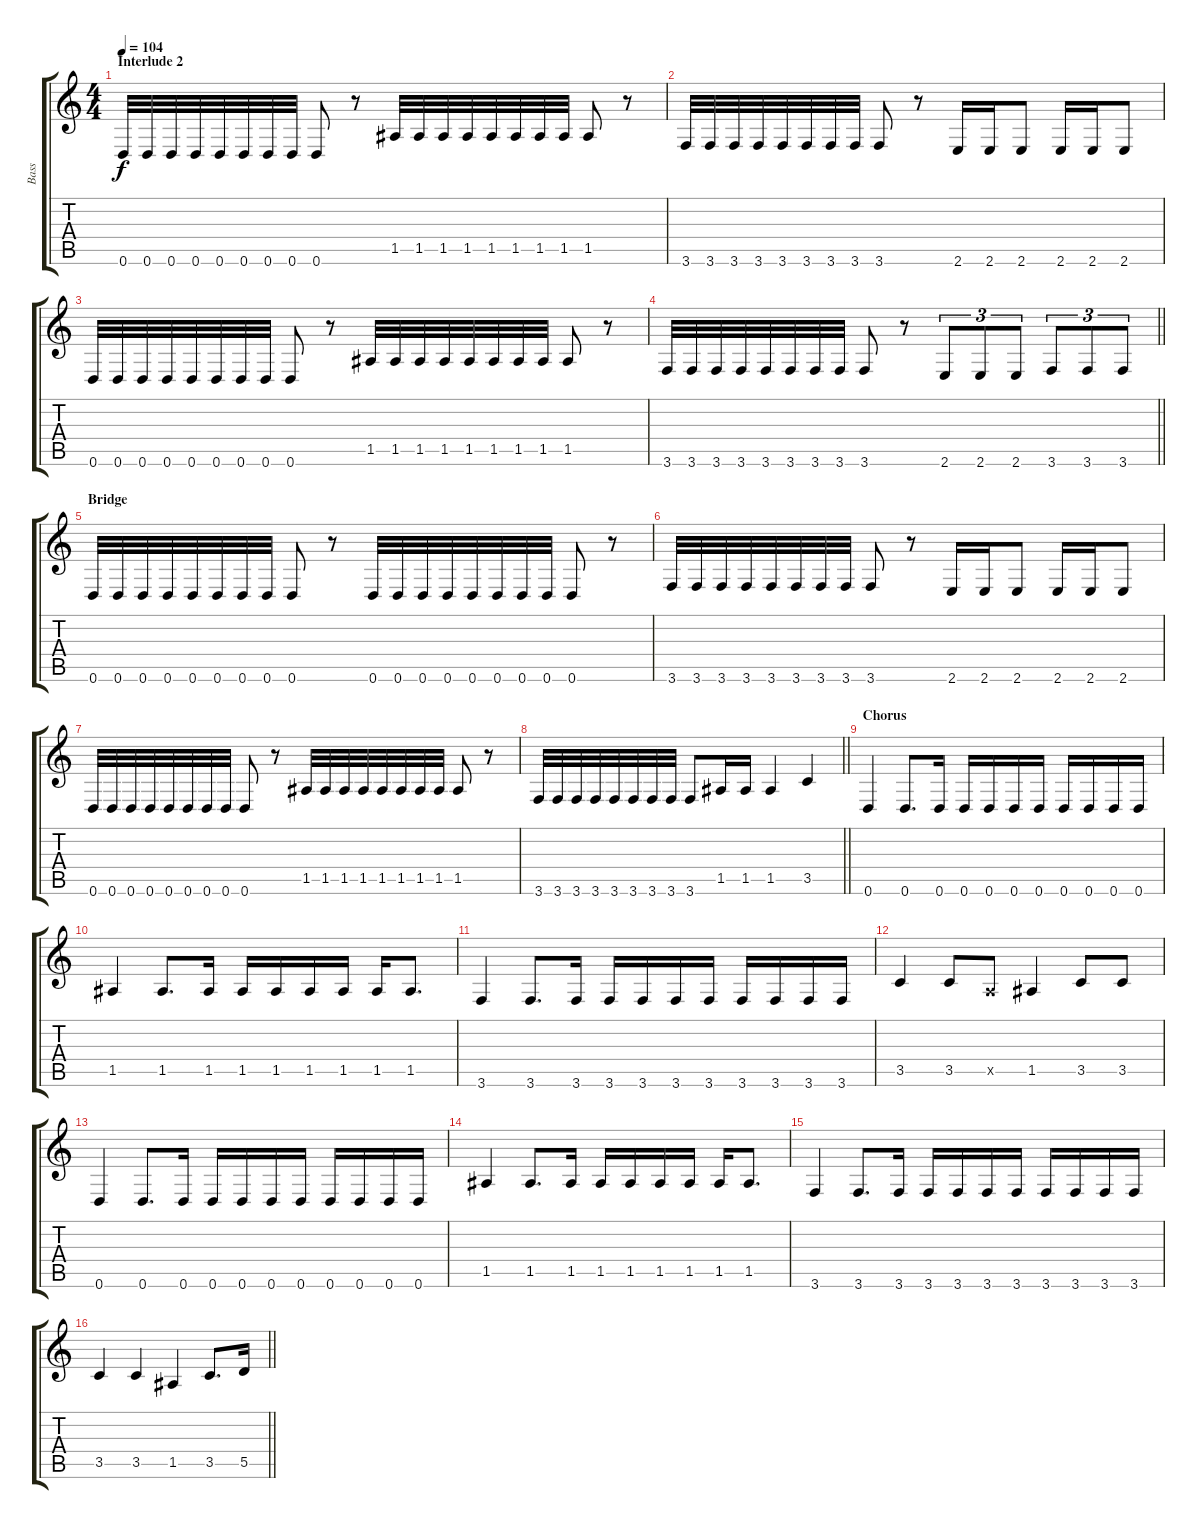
\track ("Bass" "Bass") {instrument electricbassfinger}
\staff {score tabs}
\tuning (E4 B3 G3 D3 A2 D2) {hide}
\ts (4 4)
\section ("" "Interlude 2")
\tempo 104
\clef g2
\ks c
0.6.32{dy f} 0.6.32 0.6.32 0.6.32 0.6.32 0.6.32 0.6.32 0.6.32 0.6.8 r.8 1.5.32 1.5.32 1.5.32 1.5.32 1.5.32 1.5.32 1.5.32 1.5.32 1.5.8 r.8 |
3.6.32 3.6.32 3.6.32 3.6.32 3.6.32 3.6.32 3.6.32 3.6.32 3.6.8 r.8 2.6.16 2.6.16 2.6.8 2.6.16 2.6.16 2.6.8 |
0.6.32 0.6.32 0.6.32 0.6.32 0.6.32 0.6.32 0.6.32 0.6.32 0.6.8 r.8 1.5.32 1.5.32 1.5.32 1.5.32 1.5.32 1.5.32 1.5.32 1.5.32 1.5.8 r.8 |
\barLineRight lightlight
3.6.32 3.6.32 3.6.32 3.6.32 3.6.32 3.6.32 3.6.32 3.6.32 3.6.8 r.8 2.6.8{tu (3 2)} 2.6.8{tu (3 2)} 2.6.8{tu (3 2)} 3.6.8{tu (3 2)} 3.6.8{tu (3 2)} 3.6.8{tu (3 2)} |
\section ("" "Bridge")
0.6.32 0.6.32 0.6.32 0.6.32 0.6.32 0.6.32 0.6.32 0.6.32 0.6.8 r.8 0.6.32 0.6.32 0.6.32 0.6.32 0.6.32 0.6.32 0.6.32 0.6.32 0.6.8 r.8 |
3.6.32 3.6.32 3.6.32 3.6.32 3.6.32 3.6.32 3.6.32 3.6.32 3.6.8 r.8 2.6.16 2.6.16 2.6.8 2.6.16 2.6.16 2.6.8 |
0.6.32 0.6.32 0.6.32 0.6.32 0.6.32 0.6.32 0.6.32 0.6.32 0.6.8 r.8 1.5.32 1.5.32 1.5.32 1.5.32 1.5.32 1.5.32 1.5.32 1.5.32 1.5.8 r.8 |
\barLineRight lightlight
3.6.32 3.6.32 3.6.32 3.6.32 3.6.32 3.6.32 3.6.32 3.6.32 3.6.8 1.5.16 1.5.16 1.5.4 3.5.4 |
\section ("" "Chorus")
0.6.4 0.6.8{d} 0.6.16 0.6.16 0.6.16 0.6.16 0.6.16 0.6.16 0.6.16 0.6.16 0.6.16 |
1.5.4 1.5.8{d} 1.5.16 1.5.16 1.5.16 1.5.16 1.5.16 1.5.16 1.5.8{d} |
3.6.4 3.6.8{d} 3.6.16 3.6.16 3.6.16 3.6.16 3.6.16 3.6.16 3.6.16 3.6.16 3.6.16 |
3.5.4 3.5.8 0.5{x}.8 1.5.4 3.5.8 3.5.8 |
0.6.4 0.6.8{d} 0.6.16 0.6.16 0.6.16 0.6.16 0.6.16 0.6.16 0.6.16 0.6.16 0.6.16 |
1.5.4 1.5.8{d} 1.5.16 1.5.16 1.5.16 1.5.16 1.5.16 1.5.16 1.5.8{d} |
3.6.4 3.6.8{d} 3.6.16 3.6.16 3.6.16 3.6.16 3.6.16 3.6.16 3.6.16 3.6.16 3.6.16 |
\barLineRight lightlight
3.5.4 3.5.4 1.5.4 3.5.8{d} 5.5.16
